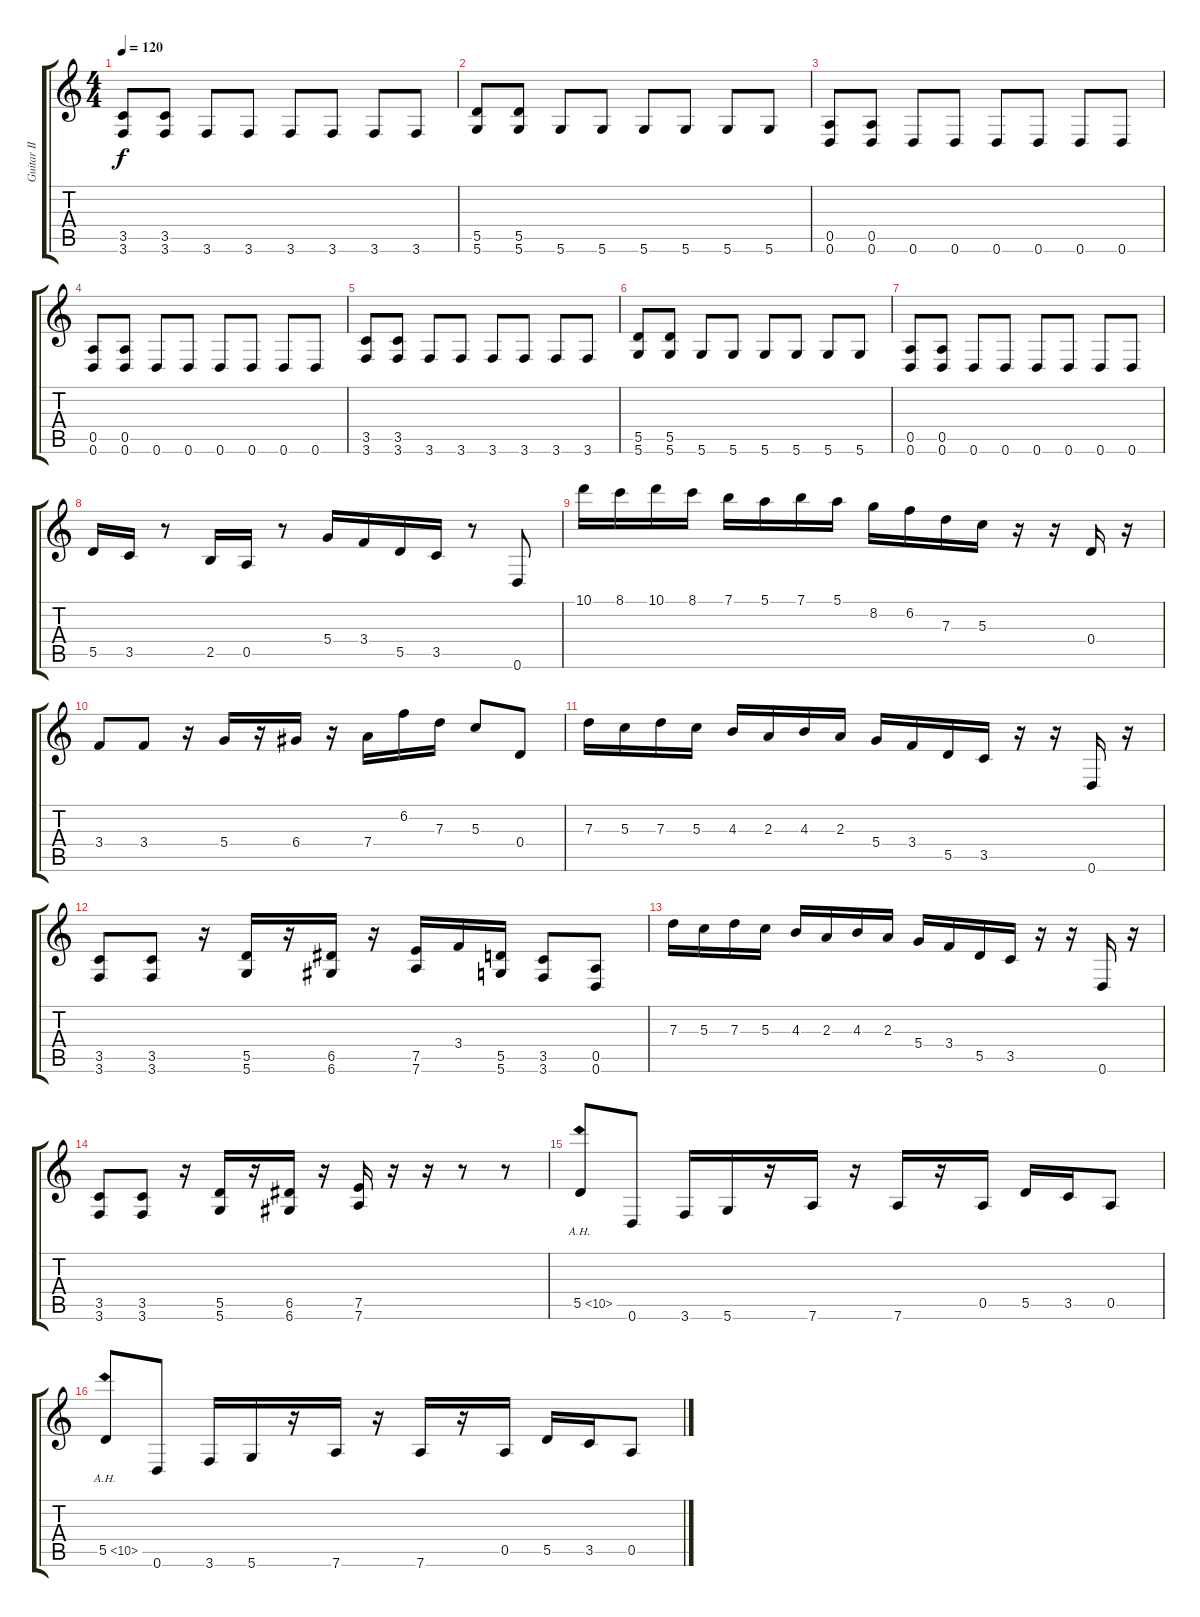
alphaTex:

\track ("Guitar II" "Guitar II") {instrument overdrivenguitar}
\staff {score tabs}
\tuning (E4 B3 G3 D3 A2 D2) {hide}
\ts (4 4)
\tempo 120
\clef g2
\ks c
(3.5 3.6).8{dy f} (3.5 3.6).8 3.6.8 3.6.8 3.6.8 3.6.8 3.6.8 3.6.8 |
(5.5 5.6).8 (5.5 5.6).8 5.6.8 5.6.8 5.6.8 5.6.8 5.6.8 5.6.8 |
(0.5 0.6).8 (0.5 0.6).8 0.6.8 0.6.8 0.6.8 0.6.8 0.6.8 0.6.8 |
(0.5 0.6).8 (0.5 0.6).8 0.6.8 0.6.8 0.6.8 0.6.8 0.6.8 0.6.8 |
(3.5 3.6).8 (3.5 3.6).8 3.6.8 3.6.8 3.6.8 3.6.8 3.6.8 3.6.8 |
(5.5 5.6).8 (5.5 5.6).8 5.6.8 5.6.8 5.6.8 5.6.8 5.6.8 5.6.8 |
(0.5 0.6).8 (0.5 0.6).8 0.6.8 0.6.8 0.6.8 0.6.8 0.6.8 0.6.8 |
5.5.16 3.5.16 r.8 2.5.16 0.5.16 r.8 5.4.16 3.4.16 5.5.16 3.5.16 r.8 0.6.8 |
10.1.16 8.1.16 10.1.16 8.1.16 7.1.16 5.1.16 7.1.16 5.1.16 8.2.16 6.2.16 7.3.16 5.3.16 r.16 r.16 0.4.16 r.16 |
3.4.8 3.4.8 r.16 5.4.16 r.16 6.4.16 r.16 7.4.16 6.2.16 7.3.16 5.3.8 0.4.8 |
7.3.16 5.3.16 7.3.16 5.3.16 4.3.16 2.3.16 4.3.16 2.3.16 5.4.16 3.4.16 5.5.16 3.5.16 r.16 r.16 0.6.16 r.16 |
(3.5 3.6).8 (3.5 3.6).8 r.16 (5.5 5.6).16 r.16 (6.5 6.6).16 r.16 (7.5 7.6).16 3.4.16 (5.5 5.6).16 (3.5 3.6).8 (0.5 0.6).8 |
7.3.16 5.3.16 7.3.16 5.3.16 4.3.16 2.3.16 4.3.16 2.3.16 5.4.16 3.4.16 5.5.16 3.5.16 r.16 r.16 0.6.16 r.16 |
(3.5 3.6).8 (3.5 3.6).8 r.16 (5.5 5.6).16 r.16 (6.5 6.6).16 r.16 (7.5 7.6).16 r.16 r.16 r.8 r.8 |
5.5{ah 5}.8 0.6.8 3.6.16 5.6.16 r.16 7.6.16 r.16 7.6.16 r.16 0.5.16 5.5.16 3.5.16 0.5.8 |
5.5{ah 5}.8 0.6.8 3.6.16 5.6.16 r.16 7.6.16 r.16 7.6.16 r.16 0.5.16 5.5.16 3.5.16 0.5.8
